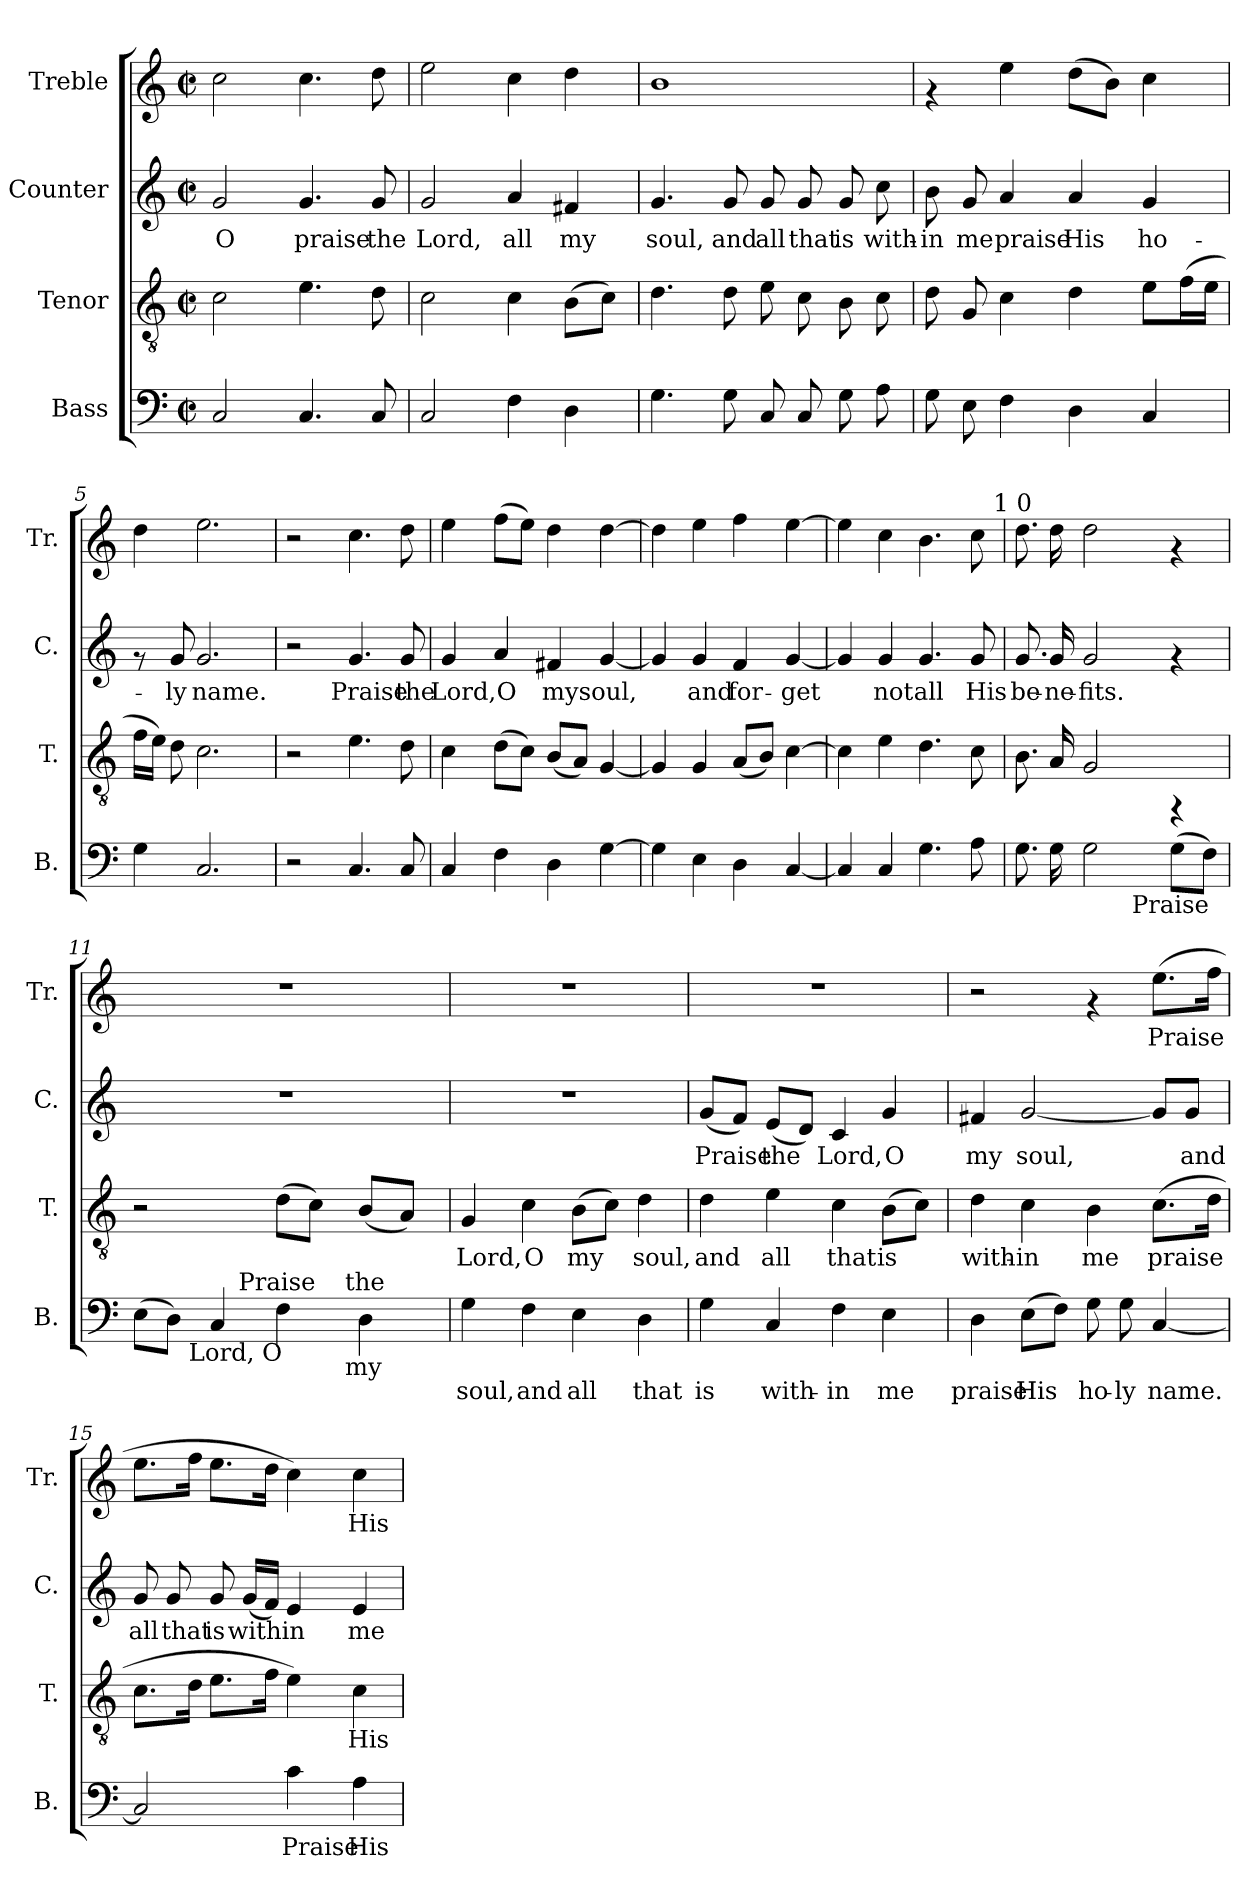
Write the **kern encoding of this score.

**kern	**text	**kern	**text	**kern	**text	**kern	**text
*part4	*part4	*part3	*part3	*part2	*part2	*part1	*part1
*staff4	*staff4	*staff3	*staff3	*staff2	*staff2	*staff1	*staff1
*I"Bass	*	*I"Tenor	*	*I"Counter	*	*I"Treble	*
*I'B.	*	*I'T.	*	*I'C.	*	*I'Tr.	*
!!LO:PB:g=z
*stria5	*	*stria5	*	*stria5	*	*stria5	*
*clefF4	*	*clefGv2	*	*clefG2	*	*clefG2	*
*k[]	*	*k[]	*	*k[]	*	*k[]	*
*C:	*	*C:	*	*C:	*	*C:	*
*M2/2	*	*M2/2	*	*M2/2	*	*M2/2	*
*met(c|)	*	*met(c|)	*	*met(c|)	*	*met(c|)	*
=1	=1	=1	=1	=1	=1	=1	=1
!	!LO:LY:b:cj	!	!LO:LY:b:cj	!	!LO:LY:b:cj	!	!LO:LY:b
2C/	.	2c\	.	2g/	O	2cc\	.
!	!LO:LY:b:cj	!	!LO:LY:b:cj	!	!LO:LY:b:cj	!	!LO:LY:b
4.C/	.	4.e\	.	4.g/	praise	4.cc\	.
!	!LO:LY:b:cj	!	!LO:LY:b:cj	!	!LO:LY:b:cj	!	!LO:LY:b
8C/	.	8d\	.	8g/	the	8dd\	.
=2	=2	=2	=2	=2	=2	=2	=2
!	!LO:LY:b:cj	!	!LO:LY:b:cj	!	!LO:LY:b:cj	!	!LO:LY:b
2C/	.	2c\	.	2g/	Lord,	2ee\	.
!	!LO:LY:b:cj	!	!LO:LY:b:cj	!	!LO:LY:b:cj	!	!LO:LY:b
4F\	.	4c\	.	4a/	all	4cc\	.
!	!LO:LY:b:cj	!	!LO:LY:b:cj	!	!LO:LY:b:cj	!	!LO:LY:b
4D\	.	(>8B\L	.	4f#X/	my	4dd\	.
!	!	!	!LO:LY:b:cj	!	!	!	!
.	.	8c\J)	.	.	.	.	.
=3	=3	=3	=3	=3	=3	=3	=3
!	!LO:LY:b:cj	!	!LO:LY:b:cj	!	!LO:LY:b:cj	!	!LO:LY:b
4.G\	.	4.d\	.	4.g/	soul,	1b	.
!	!LO:LY:b:cj	!	!LO:LY:b:cj	!	!LO:LY:b:cj	!	!
8G\	.	8d\	.	8g/	and	.	.
!	!LO:LY:b:cj	!	!LO:LY:b:cj	!	!LO:LY:b:cj	!	!
8C/	.	8e\	.	8g/	all	.	.
!	!LO:LY:b:cj	!	!LO:LY:b:cj	!	!LO:LY:b:cj	!	!
8C/	.	8c\	.	8g/	that	.	.
!	!LO:LY:b:cj	!	!LO:LY:b:cj	!	!LO:LY:b:cj	!	!
8G\	.	8B\	.	8g/	is	.	.
!	!LO:LY:b:cj	!	!LO:LY:b:cj	!	!LO:LY:b:cj	!	!
8A\	.	8c\	.	8cc\	with-	.	.
=4	=4	=4	=4	=4	=4	=4	=4
!	!LO:LY:b:cj	!	!LO:LY:b:cj	!	!LO:LY:b:cj	!	!
8G\	.	8d\	.	8b\	-in	4rf	.
!	!LO:LY:b:cj	!	!LO:LY:b:cj	!	!LO:LY:b:cj	!	!
8E\	.	8G/	.	8g/	me	.	.
!	!LO:LY:b:cj	!	!LO:LY:b:cj	!	!LO:LY:b:cj	!	!LO:LY:b
4F\	.	4c\	.	4a/	praise	4ee\	.
!	!LO:LY:b:cj	!	!LO:LY:b:cj	!	!LO:LY:b:cj	!	!LO:LY:b
4D\	.	4d\	.	4a/	His	(>8dd\L	.
!	!	!	!	!	!	!	!LO:LY:b
.	.	.	.	.	.	8b\J)	.
!	!LO:LY:b:cj	!	!LO:LY:b:cj	!	!LO:LY:b:cj	!	!LO:LY:b
4C/	.	8e\L	.	4g/	ho-	4cc\	.
!	!	!	!LO:LY:b:cj	!	!	!	!
.	.	(>16f\	.	.	.	.	.
!	!	!	!LO:LY:b:cj	!	!	!	!
.	.	16e\J	.	.	.	.	.
=5	=5	=5	=5	=5	=5	=5	=5
!	!LO:LY:b:cj	!	!LO:LY:b:cj	!	!	!	!LO:LY:b
4G\	.	16f\L	.	8rf	.	4dd>\	.
!	!	!	!LO:LY:b:cj	!	!	!	!
.	.	16e\J)	.	.	.	.	.
!	!	!	!LO:LY:b:cj	!	!LO:LY:b:cj	!	!
.	.	8d\	.	8g/	-ly	.	.
!	!LO:LY:b:cj	!	!LO:LY:b:cj	!	!LO:LY:b:cj	!	!LO:LY:b
2.C/	.	2.c\	.	2.g/	name.	2.ee\	.
!!LO:LB:g=z
=6	=6	=6	=6	=6	=6	=6	=6
2r	.	2r	.	2r	.	2r	.
!	!LO:LY:b:cj	!	!LO:LY:b:cj	!	!LO:LY:b:cj	!	!LO:LY:b
4.C/	.	4.e\	.	4.g/	Praise	4.cc\	.
!	!LO:LY:b:cj	!	!LO:LY:b:cj	!	!LO:LY:b:cj	!	!LO:LY:b
8C/	.	8d\	.	8g/	the	8dd\	.
=7	=7	=7	=7	=7	=7	=7	=7
!	!LO:LY:b:cj	!	!LO:LY:b:cj	!	!LO:LY:b:cj	!	!LO:LY:b
4C/	.	4c\	.	4g/	Lord,	4ee\	.
!	!LO:LY:b:cj	!	!LO:LY:b:cj	!	!LO:LY:b:cj	!	!LO:LY:b
4F\	.	(>8d\L	.	4a/	O	(>8ff\L	.
!	!	!	!LO:LY:b:cj	!	!	!	!LO:LY:b
.	.	8c\J)	.	.	.	8ee\J)	.
!	!LO:LY:b:cj	!	!LO:LY:b:cj	!	!LO:LY:b:cj	!	!LO:LY:b
4D\	.	(<8B/L	.	4f#X/	mysoul,	4dd\	.
!	!	!	!LO:LY:b:cj	!	!	!	!
.	.	8A/J)	.	.	.	.	.
!	!LO:LY:b:cj	!	!LO:LY:b:cj	!	!LO:LY:b:cj	!	!LO:LY:b
[>4G\	.	[<4G/	.	[<4g/	.	[>4dd\	.
=8	=8	=8	=8	=8	=8	=8	=8
!	!LO:LY:b:cj	!	!LO:LY:b:cj	!	!LO:LY:b:cj	!	!LO:LY:b
4G\]	.	4G/]	.	4g/]	.	4dd\]	.
!	!LO:LY:b:cj	!	!LO:LY:b:cj	!	!LO:LY:b:cj	!	!LO:LY:b
4E\	.	4G/	.	4g/	and	4ee\	.
!	!LO:LY:b:cj	!	!LO:LY:b:cj	!	!LO:LY:b:cj	!	!LO:LY:b
4D\	.	(<8A/L	.	4f/	for-	4ff\	.
!	!	!	!LO:LY:b:cj	!	!	!	!
.	.	8B/J)	.	.	.	.	.
!	!LO:LY:b:cj	!	!LO:LY:b:cj	!	!LO:LY:b:cj	!	!LO:LY:b
[<4C/	.	[>4c\	.	[<4g/	-get	[>4ee\	.
=9	=9	=9	=9	=9	=9	=9	=9
!	!LO:LY:b:cj	!	!LO:LY:b:cj	!	!LO:LY:b:cj	!	!LO:LY:b
*	*	*	*	*	*	*^	*
4C/]	.	4c\]	.	4g/]	.	4ee\]	2ryy	.
!	!LO:LY:b:cj	!	!LO:LY:b:cj	!	!LO:LY:b:cj	!	!	!LO:LY:b
4C/	.	4e\	.	4g/	not	4cc\	.	.
!	!LO:LY:b:cj	!	!LO:LY:b:cj	!	!LO:LY:b:cj	!	!	!LO:LY:b
4.G\	.	4.d\	.	4.g/	all	4.b\	4...ryy	.
!	!LO:LY:b:cj	!	!LO:LY:b:cj	!	!LO:LY:b:cj	!	!	!LO:LY:b
8A\	.	8c\	.	8g/	His	8cc\	.	.
!	!	!	!	!	!	!	!LO:TX:a:t=1 0	!
.	.	.	.	.	.	.	32ryy	.
=10	=10	=10	=10	=10	=10	=10	=10	=10
!	!LO:LY:b:cj	!	!LO:LY:b:cj	!	!LO:LY:b:cj	!	!	!LO:LY:b
*^	*	*	*	*	*	*v	*v	*
8.G\	2ryy	.	8.B\	.	8.g/	be-	8.dd\	.
!	!	!LO:LY:b:cj	!	!LO:LY:b:cj	!	!LO:LY:b:cj	!	!LO:LY:b
16G\	.	.	16A/	.	16g/	-ne-	16dd\	.
!	!	!LO:LY:b:cj	!	!LO:LY:b:cj	!	!LO:LY:b:cj	!	!LO:LY:b
2G\	.	.	2G/	.	2g/	-fits.	2dd\	.
.	64ryy	.	.	.	.	.	.	.
!	!LO:TX:b:t=Praise	!	!	!	!	!	!	!
.	4ryy	.	.	.	.	.	.	.
!	!	!LO:LY:b:cj	!	!	!	!	!	!
(>8G\L	.	.	4rFF	.	4rf	.	4rf	.
.	8...ryy	.	.	.	.	.	.	.
!	!	!LO:LY:b:cj	!	!	!	!	!	!
8F\J)	.	.	.	.	.	.	.	.
=11	=11	=11	=11	=11	=11	=11	=11	=11
!LO:TX:b:t=the	!	!	!	!	!	!	!	!
!	!	!LO:LY:b:cj	!	!	!	!	!	!
*^	*^	*	*	*	*	*	*	*
(>8E\L	8.ryy	4ryy	2ryy	.	2r	.	1r	.	1r	.
!	!	!	!	!LO:LY:b:cj	!	!	!	!	!	!
8D\J)	.	.	.	.	.	.	.	.	.	.
!	!LO:TX:b:t=Lord, O	!	!	!	!	!	!	!	!	!
.	2ryy	.	.	.	.	.	.	.	.	.
!	!	!	!	!LO:LY:b:cj	!	!	!	!	!	!
4C/	.	16.ryy	.	.	.	.	.	.	.	.
!	!	!LO:TX:a:t=Praise	!	!	!	!	!	!	!	!
.	.	2ryy	.	.	.	.	.	.	.	.
!	!	!	!	!LO:LY:b:cj	!	!LO:LY:b:cj	!	!	!	!
4F\	.	.	8..ryy	.	(>8d\L	.	.	.	.	.
!	!	!	!	!	!	!LO:LY:b:cj	!	!	!	!
.	.	.	.	.	8c\J)	.	.	.	.	.
.	4ryy	.	.	.	.	.	.	.	.	.
!	!	!	!LO:TX:a:t=the	!	!	!	!	!	!	!
!	!	!	!LO:TX:b:t=my	!	!	!	!	!	!	!
.	.	.	4ryy	.	.	.	.	.	.	.
!	!	!	!	!LO:LY:b:cj	!	!LO:LY:b:cj	!	!	!	!
4D\	.	.	.	.	(<8B/L	.	.	.	.	.
.	.	8ryy	.	.	.	.	.	.	.	.
!	!	!	!	!	!	!LO:LY:b:cj	!	!	!	!
.	.	.	.	.	8A/J)	.	.	.	.	.
.	16ryy	.	.	.	.	.	.	.	.	.
.	.	32ryy	32ryy	.	.	.	.	.	.	.
!!LO:PB:g=z
=12	=12	=12	=12	=12	=12	=12	=12	=12	=12	=12
!	!	!	!	!LO:LY:b:cj	!	!LO:LY:b:cj	!	!	!	!
*v	*v	*v	*v	*	*	*	*	*	*	*
4G\	soul,	4G/	Lord,	1r	.	1r	.
!	!LO:LY:b:cj	!	!LO:LY:b:cj	!	!	!	!
4F\	and	4c\	O	.	.	.	.
!	!LO:LY:b:cj	!	!LO:LY:b:cj	!	!	!	!
4E\	all	(>8B\L	my	.	.	.	.
!	!	!	!LO:LY:b:cj	!	!	!	!
.	.	8c\J)	.	.	.	.	.
!	!LO:LY:b:cj	!	!LO:LY:b:cj	!	!	!	!
4D\	that	4d\	soul,	.	.	.	.
=13	=13	=13	=13	=13	=13	=13	=13
!	!LO:LY:b:cj	!	!LO:LY:b:cj	!	!LO:LY:b:cj	!	!
4G\	is	4d\	and	(<8g/L	Praise	1r	.
!	!	!	!	!	!LO:LY:b:cj	!	!
.	.	.	.	8f/J)	.	.	.
!	!LO:LY:b:cj	!	!LO:LY:b:cj	!	!LO:LY:b:cj	!	!
4C/	with-	4e\	all	(<8e/L	the	.	.
!	!	!	!	!	!LO:LY:b:cj	!	!
.	.	.	.	8d/J)	.	.	.
!	!LO:LY:b:cj	!	!LO:LY:b:cj	!	!LO:LY:b:cj	!	!
4F\	-in	4c\	that	4c/	Lord,	.	.
!	!LO:LY:b:cj	!	!LO:LY:b:cj	!	!LO:LY:b:cj	!	!
4E\	me	(>8B\L	is	4g/	O	.	.
!	!	!	!LO:LY:b:cj	!	!	!	!
.	.	8c\J)	.	.	.	.	.
=14	=14	=14	=14	=14	=14	=14	=14
!	!LO:LY:b:cj	!	!LO:LY:b:cj	!	!LO:LY:b:cj	!	!
4D\	praise	4d\	with-	4f#X/	my	2r	.
!	!LO:LY:b:cj	!	!LO:LY:b:cj	!	!LO:LY:b:cj	!	!
(>8E\L	His	4c\	-in	[<2g/	soul,	.	.
!	!LO:LY:b:cj	!	!	!	!	!	!
8F\J)	.	.	.	.	.	.	.
!	!LO:LY:b:cj	!	!LO:LY:b:cj	!	!	!	!
8G\	ho-	4B\	me	.	.	4rf	.
!	!LO:LY:b:cj	!	!	!	!	!	!
8G\	-ly	.	.	.	.	.	.
!	!LO:LY:b:cj	!	!LO:LY:b:cj	!	!LO:LY:b:cj	!	!LO:LY:b
[<4C/	name.	(>8.c\L	praise	8g/L]	.	(>8.ee\L	Praise
!	!	!	!	!	!LO:LY:b:cj	!	!
.	.	.	.	8g/J	and	.	.
!	!	!	!LO:LY:b:cj	!	!	!	!LO:LY:b
.	.	16d\J	.	.	.	16ff>\J	.
=15	=15	=15	=15	=15	=15	=15	=15
!	!LO:LY:b:cj	!	!LO:LY:b:cj	!	!LO:LY:b:cj	!	!LO:LY:b
2C/]	.	8.c\L	.	8g/	all	8.ee>\L	.
!	!	!	!	!	!LO:LY:b:cj	!	!
.	.	.	.	8g/	that	.	.
!	!	!	!LO:LY:b:cj	!	!	!	!LO:LY:b
.	.	16d\J	.	.	.	16ff\J	.
!	!	!	!LO:LY:b:cj	!	!LO:LY:b:cj	!	!LO:LY:b
.	.	8.e\L	.	8g/	is	8.ee\L	.
!	!	!	!	!	!LO:LY:b:cj	!	!
.	.	.	.	(<16g/L	with-	.	.
!	!	!	!LO:LY:b:cj	!	!LO:LY:b:cj	!	!LO:LY:b
.	.	16f\J	.	16f/J)	--	16dd\J	.
!	!LO:LY:b:cj	!	!LO:LY:b:cj	!	!LO:LY:b:cj	!	!LO:LY:b
4c\	Praise	4e\)	.	4e/	-in	4cc\)	.
!	!LO:LY:b:cj	!	!LO:LY:b:cj	!	!LO:LY:b:cj	!	!LO:LY:b
4A\	His	4c\	His	4e/	me	4cc\	His
=	=	=	=	=	=	=	=
*-	*-	*-	*-	*-	*-	*-	*-
